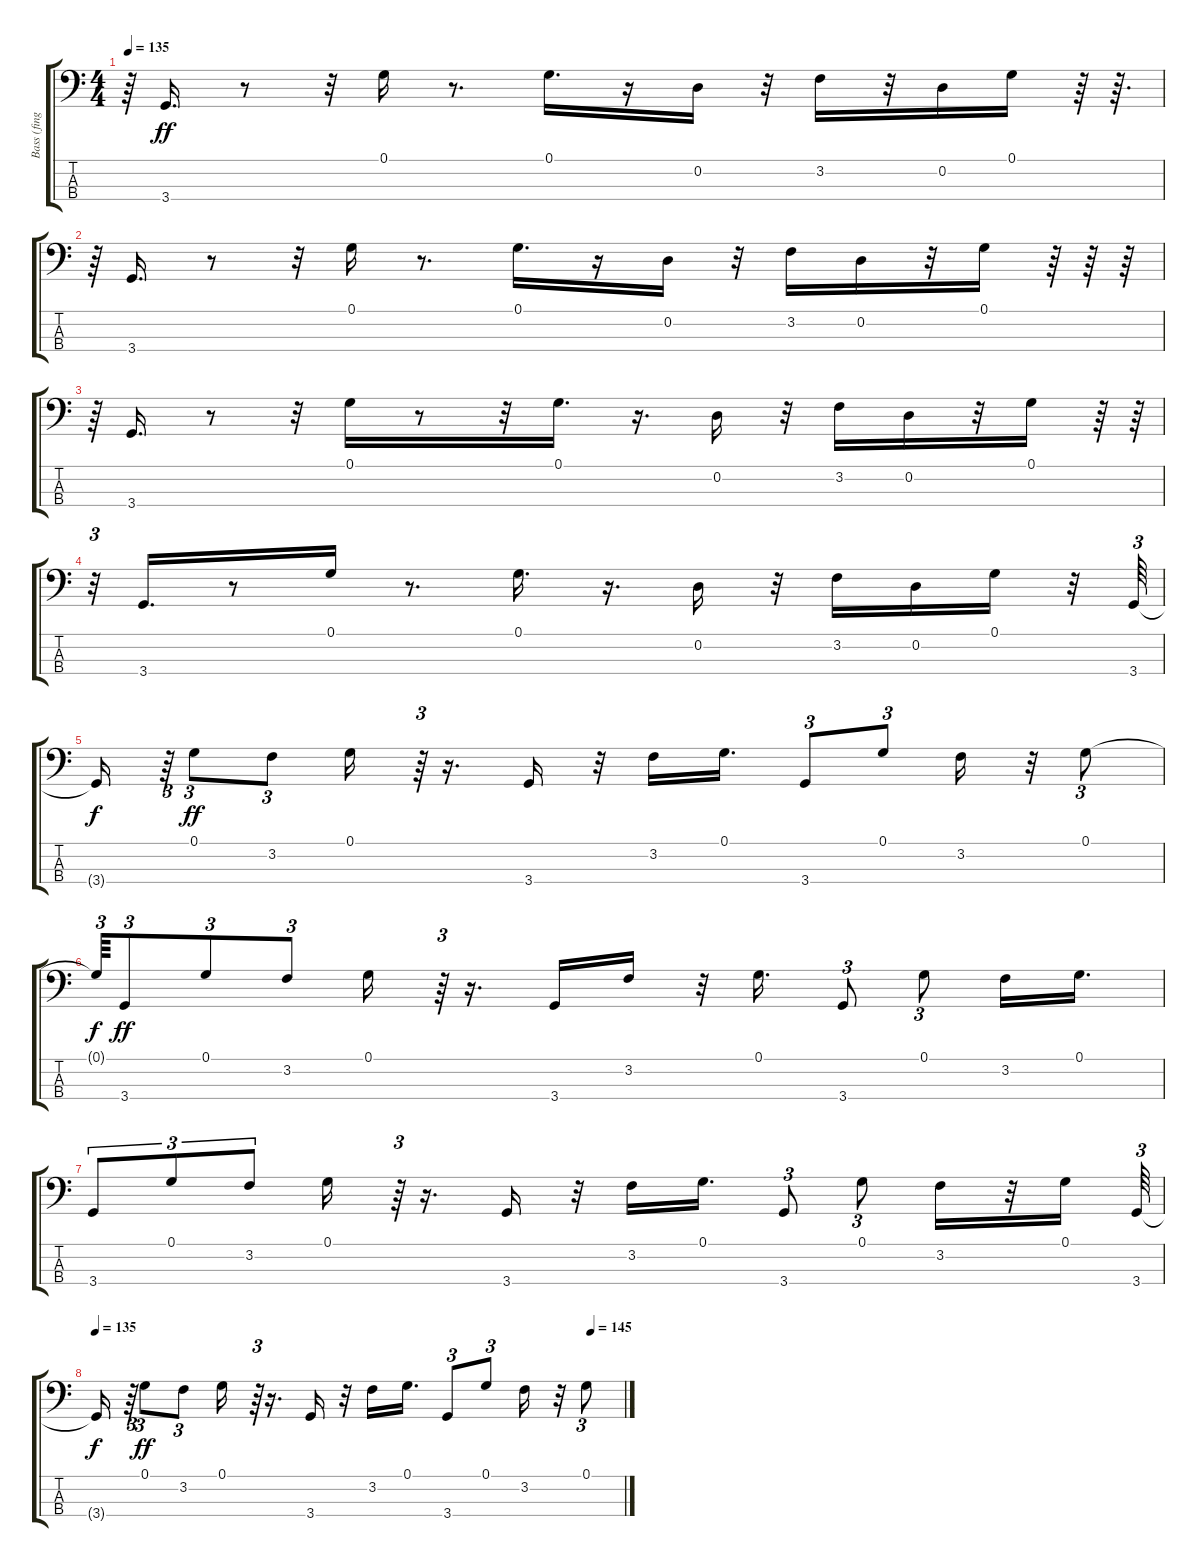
\track ("Bass (finger)" "Bass (fing") {instrument electricbassfinger}
\staff {score tabs}
\tuning (G2 D2 A1 E1) {hide}
\ts (4 4)
\tempo 135
\clef f4
\ks c
r.64{dy ff} 3.4.16{d} r.8 r.32 0.1.16 r.8{d} 0.1.16{d} r.16 0.2.16 r.32 3.2.16 r.32 0.2.16 0.1.16 r.64 r.64{d} |
r.64 3.4.16{d} r.8 r.32 0.1.16 r.8{d} 0.1.16{d} r.16 0.2.16 r.32 3.2.16 0.2.16 r.32 0.1.16 r.64 r.64 r.64 |
r.64 3.4.16{d} r.8 r.32 0.1.16 r.8 r.32 0.1.16{d} r.16{d} 0.2.16 r.32 3.2.16 0.2.16 r.32 0.1.16 r.64 r.64{tu (3 2)} |
r.32{tu (3 2)} 3.4.16{d} r.8 0.1.16 r.8{d} 0.1.16{d} r.16{d} 0.2.16 r.32 3.2.16 0.2.16 0.1.16 r.32 3.4.64{tu (3 2)} |
3.4{t}.16{dy f} r.64{tu (3 2)} 0.1.8{tu (3 2) dy ff} 3.2.8{tu (3 2)} 0.1.16 r.64{tu (3 2)} r.16{d} 3.4.16 r.32 3.2.16 0.1.16{d} 3.4.8{tu (3 2)} 0.1.8{tu (3 2)} 3.2.16 r.32 0.1.8{tu (3 2)} |
0.1{t}.64{tu (3 2) dy f} 3.4.8{tu (3 2) dy ff} 0.1.8{tu (3 2)} 3.2.8{tu (3 2)} 0.1.16 r.64{tu (3 2)} r.16{d} 3.4.16 3.2.16 r.32 0.1.16{d} 3.4.8{tu (3 2)} 0.1.8{tu (3 2)} 3.2.16 0.1.16{d} |
3.4.8{tu (3 2)} 0.1.8{tu (3 2)} 3.2.8{tu (3 2)} 0.1.16 r.64{tu (3 2)} r.16{d} 3.4.16 r.32 3.2.16 0.1.16{d} 3.4.8{tu (3 2)} 0.1.8{tu (3 2)} 3.2.16 r.32 0.1.16 3.4.64{tu (3 2)} |
\tempo 135
\tempo (145 0.9375)
3.4{t}.16{dy f} r.64{tu (3 2)} 0.1.8{tu (3 2) dy ff} 3.2.8{tu (3 2)} 0.1.16 r.64{tu (3 2)} r.16{d} 3.4.16 r.32 3.2.16 0.1.16{d} 3.4.8{tu (3 2)} 0.1.8{tu (3 2)} 3.2.16 r.32 0.1.8{tu (3 2)}
